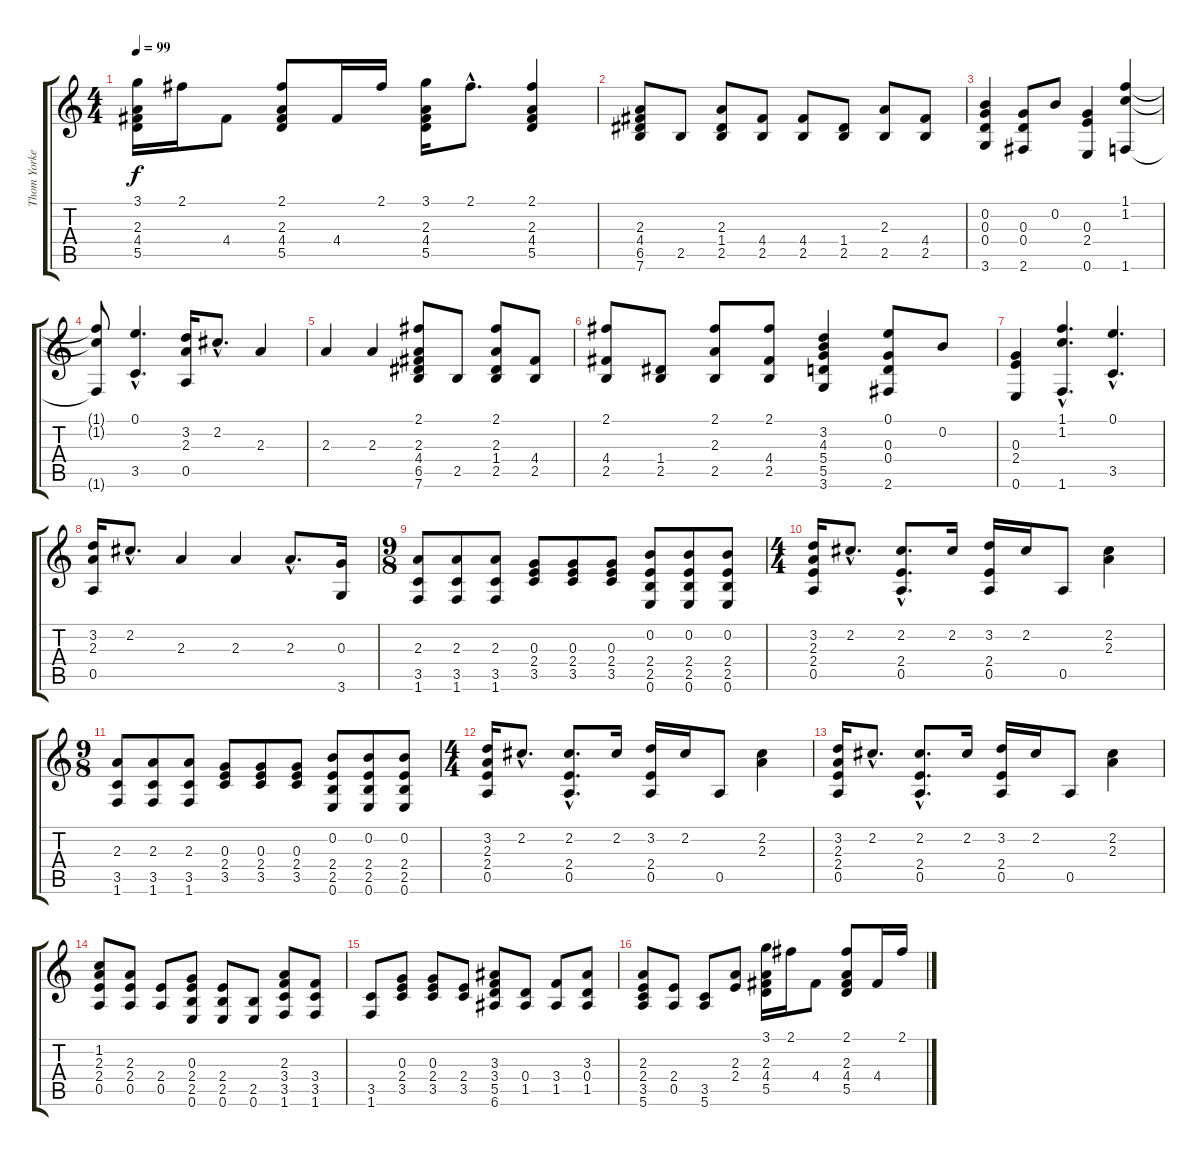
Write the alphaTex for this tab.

\track ("Thom Yorke (part 2)" "Thom Yorke") {instrument electricguitarclean}
\staff {score tabs}
\tuning (E4 B3 G3 D3 A2 E2) {hide}
\ts (4 4)
\tempo 99
\clef g2
\ks c
(3.1 2.3 4.4 5.5).16{dy f} 2.1.16 4.4.8 (2.1 2.3 4.4 5.5).8 4.4.16 2.1.16 (3.1 2.3 4.4 5.5).16 2.1{hac}.8{d} (2.1 2.3 4.4 5.5).4 |
(2.3 4.4 6.5 7.6).8 2.5.8 (2.3 1.4 2.5).8 (4.4 2.5).8 (4.4 2.5).8 (1.4 2.5).8 (2.3 2.5).8 (4.4 2.5).8 |
(0.2 0.3 0.4 3.6).4 (0.3 0.4 2.6).8 0.2.8 (0.3 2.4 0.6).4 (1.1 1.2 1.6).4 |
(1.1{t} 1.2{t} 1.6{t}).8 (0.1{hac} 3.5{hac}).4{d} (3.2 2.3 0.5).16 2.2{hac}.8{d} 2.3.4 |
2.3.4 2.3.4 (2.1 2.3 4.4 6.5 7.6).8 2.5.8 (2.1 2.3 1.4 2.5).8 (4.4 2.5).8 |
(2.1 4.4 2.5).8 (1.4 2.5).8 (2.1 2.3 2.5).8 (2.1 4.4 2.5).8 (3.2 4.3 5.4 5.5 3.6).4 (0.1 0.3 0.4 2.6).8 0.2.8 |
(0.3 2.4 0.6).4 (1.1{hac} 1.2{hac} 1.6{hac}).4{d} (0.1{hac} 3.5{hac}).4{d} |
(3.2 2.3 0.5).16 2.2{hac}.8{d} 2.3.4 2.3.4 2.3{hac}.8{d} (0.3 3.6).16 |
\ts (9 8)
(2.3 3.5 1.6).8 (2.3 3.5 1.6).8 (2.3 3.5 1.6).8 (0.3 2.4 3.5).8 (0.3 2.4 3.5).8 (0.3 2.4 3.5).8 (0.2 2.4 2.5 0.6).8 (0.2 2.4 2.5 0.6).8 (0.2 2.4 2.5 0.6).8 |
\ts (4 4)
(3.2 2.3 2.4 0.5).16 2.2{hac}.8{d} (2.2{hac} 2.4{hac} 0.5{hac}).8{d} 2.2.16 (3.2 2.4 0.5).16 2.2.16 0.5.8 (2.2 2.3).4 |
\ts (9 8)
(2.3 3.5 1.6).8 (2.3 3.5 1.6).8 (2.3 3.5 1.6).8 (0.3 2.4 3.5).8 (0.3 2.4 3.5).8 (0.3 2.4 3.5).8 (0.2 2.4 2.5 0.6).8 (0.2 2.4 2.5 0.6).8 (0.2 2.4 2.5 0.6).8 |
\ts (4 4)
(3.2 2.3 2.4 0.5).16 2.2{hac}.8{d} (2.2{hac} 2.4{hac} 0.5{hac}).8{d} 2.2.16 (3.2 2.4 0.5).16 2.2.16 0.5.8 (2.2 2.3).4 |
(3.2 2.3 2.4 0.5).16 2.2{hac}.8{d} (2.2{hac} 2.4{hac} 0.5{hac}).8{d} 2.2.16 (3.2 2.4 0.5).16 2.2.16 0.5.8 (2.2 2.3).4 |
(1.2 2.3 2.4 0.5).8 (2.3 2.4 0.5).8 (2.4 0.5).8 (0.3 2.4 2.5 0.6).8 (2.4 2.5 0.6).8 (2.5 0.6).8 (2.3 3.4 3.5 1.6).8 (3.4 3.5 1.6).8 |
(3.5 1.6).8 (0.3 2.4 3.5).8 (0.3 2.4 3.5).8 (2.4 3.5).8 (3.3 3.4 5.5 6.6).8 (0.4 1.5).8 (3.4 1.5).8 (3.3 0.4 1.5).8 |
(2.3 2.4 3.5 5.6).8 (2.4 0.5).8 (3.5 5.6).8 (2.3 2.4).8 (3.1 2.3 4.4 5.5).16 2.1.16 4.4.8 (2.1 2.3 4.4 5.5).8 4.4.16 2.1.16
